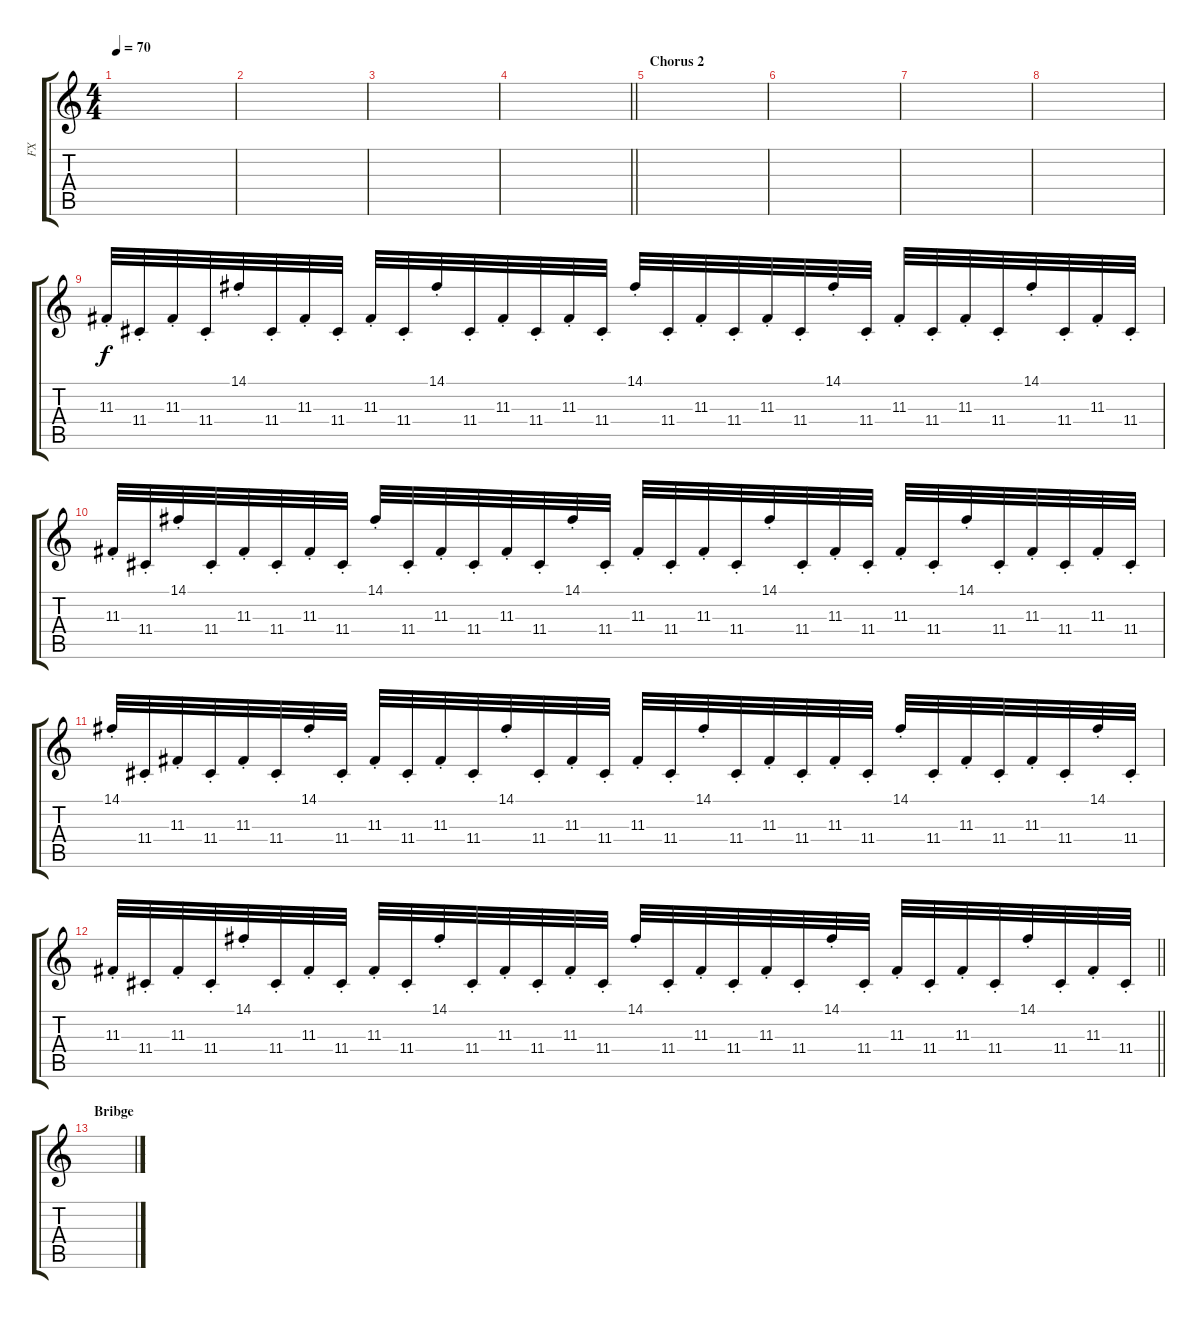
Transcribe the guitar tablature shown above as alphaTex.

\track ("FX" "FX") {instrument lead8bassandlead}
\staff {score tabs}
\tuning (E4 B3 G3 D3 A2 E2) {hide}
\ts (4 4)
\tempo 70
\clef g2
\ks c
|
|
|
\barLineRight lightlight
|
\section ("" "Chorus 2")
|
|
|
|
11.3{st}.32{dy f} 11.4{st}.32 11.3{st}.32 11.4{st}.32 14.1{st}.32 11.4{st}.32 11.3{st}.32 11.4{st}.32 11.3{st}.32 11.4{st}.32 14.1{st}.32 11.4{st}.32 11.3{st}.32 11.4{st}.32 11.3{st}.32 11.4{st}.32 14.1{st}.32 11.4{st}.32 11.3{st}.32 11.4{st}.32 11.3{st}.32 11.4{st}.32 14.1{st}.32 11.4{st}.32 11.3{st}.32 11.4{st}.32 11.3{st}.32 11.4{st}.32 14.1{st}.32 11.4{st}.32 11.3{st}.32 11.4{st}.32 |
11.3{st}.32 11.4{st}.32 14.1{st}.32 11.4{st}.32 11.3{st}.32 11.4{st}.32 11.3{st}.32 11.4{st}.32 14.1{st}.32 11.4{st}.32 11.3{st}.32 11.4{st}.32 11.3{st}.32 11.4{st}.32 14.1{st}.32 11.4{st}.32 11.3{st}.32 11.4{st}.32 11.3{st}.32 11.4{st}.32 14.1{st}.32 11.4{st}.32 11.3{st}.32 11.4{st}.32 11.3{st}.32 11.4{st}.32 14.1{st}.32 11.4{st}.32 11.3{st}.32 11.4{st}.32 11.3{st}.32 11.4{st}.32 |
14.1{st}.32 11.4{st}.32 11.3{st}.32 11.4{st}.32 11.3{st}.32 11.4{st}.32 14.1{st}.32 11.4{st}.32 11.3{st}.32 11.4{st}.32 11.3{st}.32 11.4{st}.32 14.1{st}.32 11.4{st}.32 11.3{st}.32 11.4{st}.32 11.3{st}.32 11.4{st}.32 14.1{st}.32 11.4{st}.32 11.3{st}.32 11.4{st}.32 11.3{st}.32 11.4{st}.32 14.1{st}.32 11.4{st}.32 11.3{st}.32 11.4{st}.32 11.3{st}.32 11.4{st}.32 14.1{st}.32 11.4{st}.32 |
\barLineRight lightlight
11.3{st}.32 11.4{st}.32 11.3{st}.32 11.4{st}.32 14.1{st}.32 11.4{st}.32 11.3{st}.32 11.4{st}.32 11.3{st}.32 11.4{st}.32 14.1{st}.32 11.4{st}.32 11.3{st}.32 11.4{st}.32 11.3{st}.32 11.4{st}.32 14.1{st}.32 11.4{st}.32 11.3{st}.32 11.4{st}.32 11.3{st}.32 11.4{st}.32 14.1{st}.32 11.4{st}.32 11.3{st}.32 11.4{st}.32 11.3{st}.32 11.4{st}.32 14.1{st}.32 11.4{st}.32 11.3{st}.32 11.4{st}.32 |
\section ("" "Bribge")
